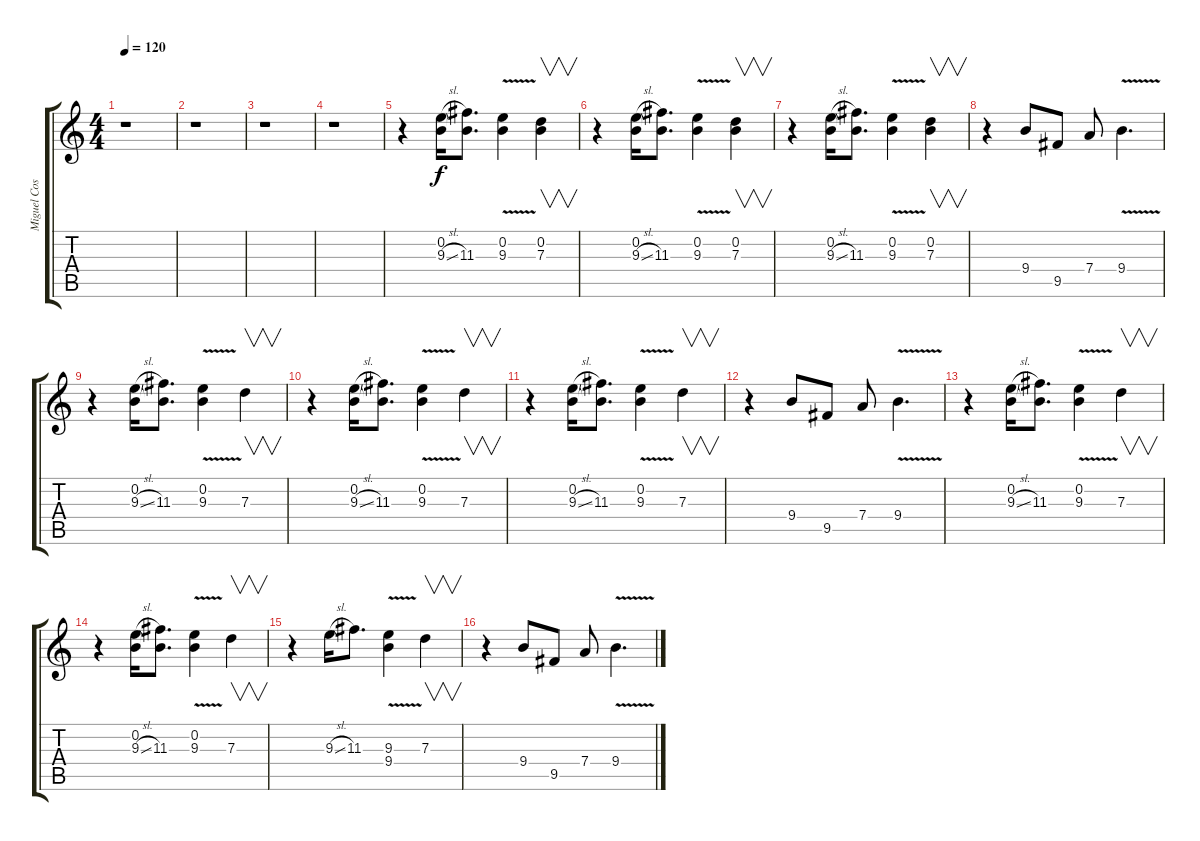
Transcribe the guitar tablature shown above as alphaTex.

\track ("Miguel Costas - Guitarra" "Miguel Cos") {instrument distortionguitar}
\staff {score tabs}
\tuning (E4 B3 G3 D3 A2 E2) {hide}
\ts (4 4)
\tempo 120
\clef g2
\ks c
r.1{dy f} |
r.1 |
r.1 |
r.1 |
r.4 (0.2 9.3{sl}).16 (0.2{t} 11.3).8{d} (0.2 9.3{v}).4 (0.2 7.3).4{v} |
r.4 (0.2 9.3{sl}).16 (0.2{t} 11.3).8{d} (0.2 9.3{v}).4 (0.2 7.3).4{v} |
r.4 (0.2 9.3{sl}).16 (0.2{t} 11.3).8{d} (0.2 9.3{v}).4 (0.2 7.3).4{v} |
r.4 9.4.8 9.5.8 7.4.8 9.4{v}.4{d} |
r.4 (0.2 9.3{sl}).16 (0.2{t} 11.3).8{d} (0.2 9.3{v}).4 7.3.4{v} |
r.4 (0.2 9.3{sl}).16 (0.2{t} 11.3).8{d} (0.2 9.3{v}).4 7.3.4{v} |
r.4 (0.2 9.3{sl}).16 (0.2{t} 11.3).8{d} (0.2 9.3{v}).4 7.3.4{v} |
r.4 9.4.8 9.5.8 7.4.8 9.4{v}.4{d} |
r.4 (0.2 9.3{sl}).16 (0.2{t} 11.3).8{d} (0.2 9.3{v}).4 7.3.4{v} |
r.4 (0.2 9.3{sl}).16 (0.2{t} 11.3).8{d} (0.2 9.3{v}).4 7.3.4{v} |
r.4 9.3{sl}.16 11.3.8{d} (9.3{v} 9.4).4 7.3.4{v} |
r.4 9.4.8 9.5.8 7.4.8 9.4{v}.4{d}
